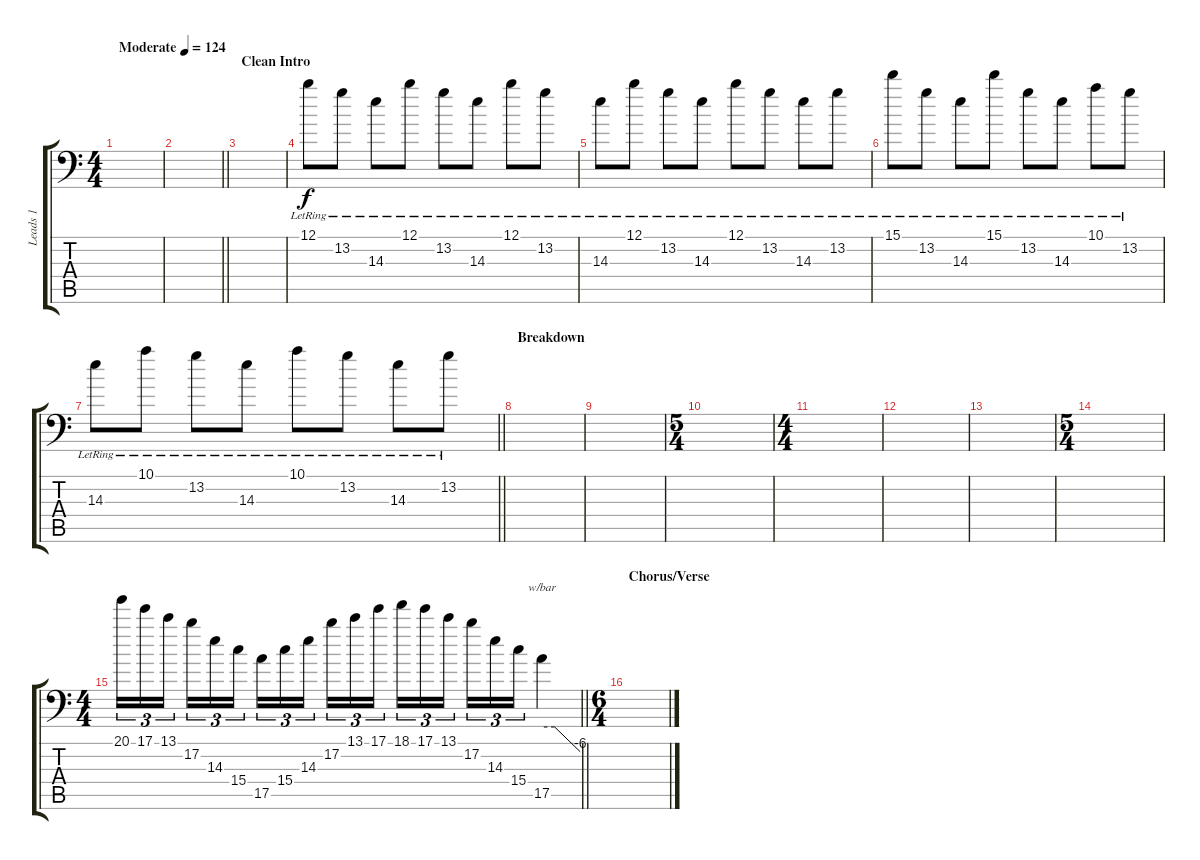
\track ("Leads 1" "Leads 1") {instrument electricguitarjazz}
\staff {score tabs}
\tuning (B3 Gb3 D3 A2 E2 A1) {hide}
\ts (4 4)
\tempo (124 "Moderate")
\clef f4
\ks c
|
\barLineRight lightlight
|
\section ("" "Clean Intro")
|
12.1{lr}.8{instrument electricguitarjazz} 13.2{lr}.8 14.3{lr}.8 12.1{lr}.8 13.2{lr}.8 14.3{lr}.8 12.1{lr}.8 13.2{lr}.8 |
14.3{lr}.8 12.1{lr}.8 13.2{lr}.8 14.3{lr}.8 12.1{lr}.8 13.2{lr}.8 14.3{lr}.8 13.2{lr}.8 |
15.1{lr}.8 13.2{lr}.8 14.3{lr}.8 15.1{lr}.8 13.2{lr}.8 14.3{lr}.8 10.1{lr}.8 13.2{lr}.8 |
\barLineRight lightlight
14.3{lr}.8 10.1{lr}.8 13.2{lr}.8 14.3{lr}.8 10.1{lr}.8 13.2{lr}.8 14.3{lr}.8 13.2{lr}.8 |
\section ("" "Breakdown")
|
|
\ts (5 4)
|
\ts (4 4)
|
|
|
\ts (5 4)
|
\ts (4 4)
\barLineRight lightlight
20.1.16{tu (3 2) volume 13 instrument overdrivenguitar} 17.1.16{tu (3 2)} 13.1.16{tu (3 2) beam splitsecondary} 17.2.16{tu (3 2)} 14.3.16{tu (3 2)} 15.4.16{tu (3 2)} 17.5.16{tu (3 2)} 15.4.16{tu (3 2)} 14.3.16{tu (3 2) beam splitsecondary} 17.2.16{tu (3 2)} 13.1.16{tu (3 2)} 17.1.16{tu (3 2)} 18.1.16{tu (3 2)} 17.1.16{tu (3 2)} 13.1.16{tu (3 2) beam splitsecondary} 17.2.16{tu (3 2)} 14.3.16{tu (3 2)} 15.4.16{tu (3 2)} 17.5.4{tbe (custom default 0 0 20 0 60 -24)} |
\ts (6 4)
\section ("" "Chorus/Verse")
